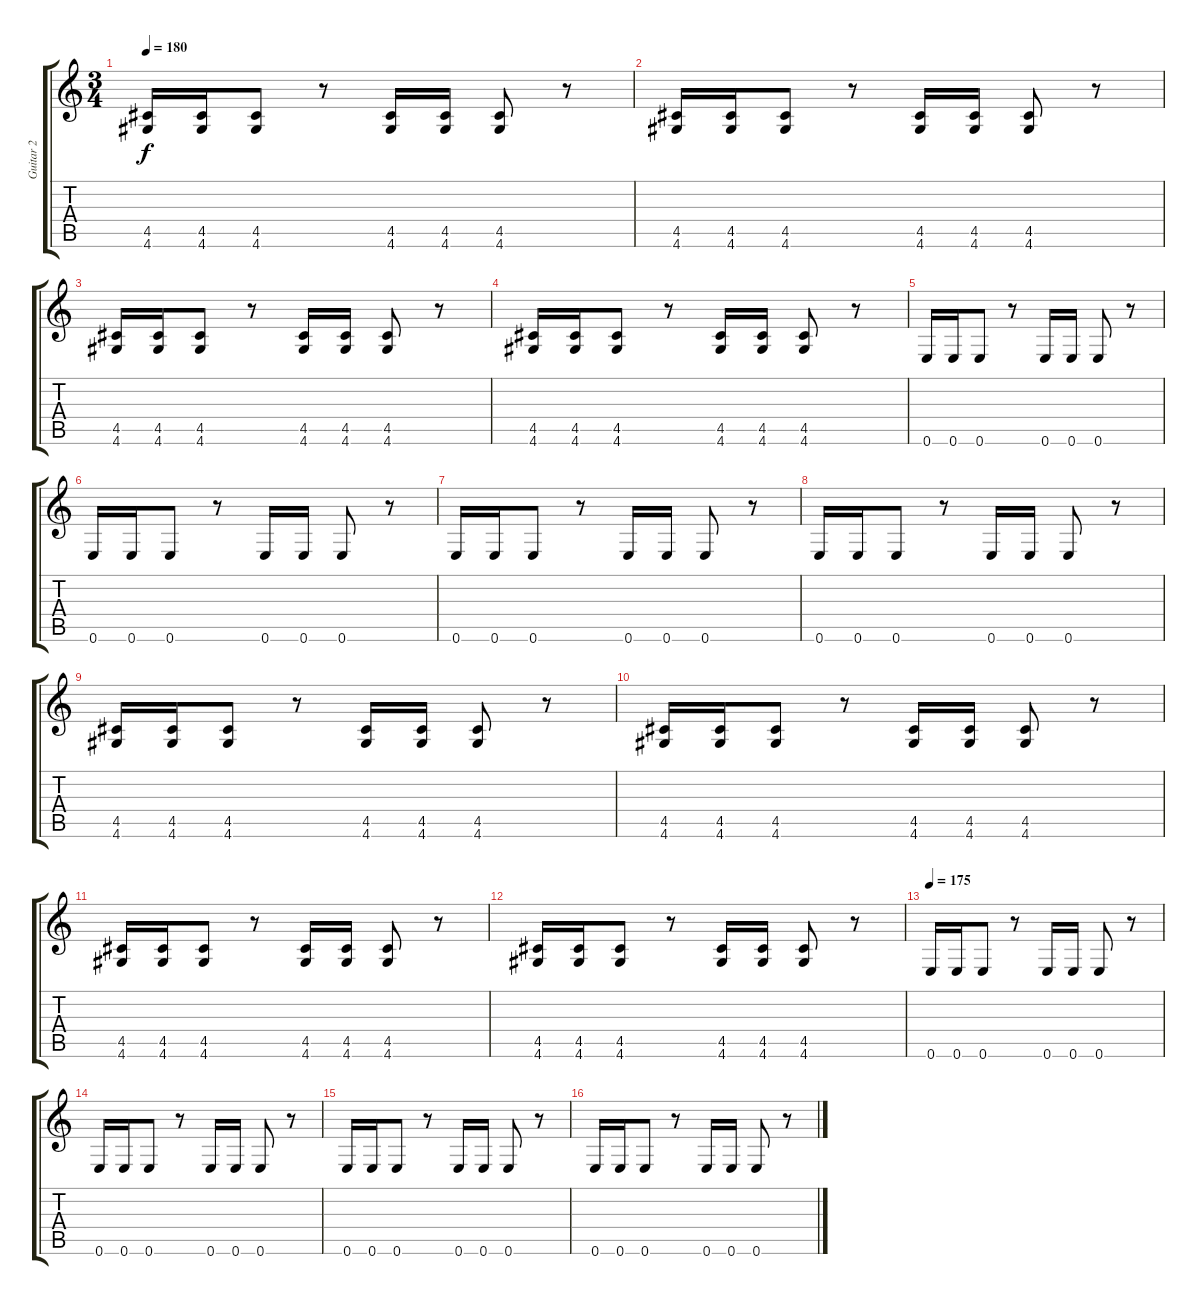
\track ("Guitar 2" "Guitar 2") {instrument distortionguitar}
\staff {score tabs}
\tuning (E4 B3 G3 D3 A2 E2) {hide}
\ts (3 4)
\tempo 180
\clef g2
\ks c
(4.5 4.6).16{dy f} (4.5 4.6).16 (4.5 4.6).8 r.8 (4.5 4.6).16 (4.5 4.6).16 (4.5 4.6).8 r.8 |
(4.5 4.6).16 (4.5 4.6).16 (4.5 4.6).8 r.8 (4.5 4.6).16 (4.5 4.6).16 (4.5 4.6).8 r.8 |
(4.5 4.6).16 (4.5 4.6).16 (4.5 4.6).8 r.8 (4.5 4.6).16 (4.5 4.6).16 (4.5 4.6).8 r.8 |
(4.5 4.6).16 (4.5 4.6).16 (4.5 4.6).8 r.8 (4.5 4.6).16 (4.5 4.6).16 (4.5 4.6).8 r.8 |
0.6.16 0.6.16 0.6.8 r.8 0.6.16 0.6.16 0.6.8 r.8 |
0.6.16 0.6.16 0.6.8 r.8 0.6.16 0.6.16 0.6.8 r.8 |
0.6.16 0.6.16 0.6.8 r.8 0.6.16 0.6.16 0.6.8 r.8 |
0.6.16 0.6.16 0.6.8 r.8 0.6.16 0.6.16 0.6.8 r.8 |
(4.5 4.6).16 (4.5 4.6).16 (4.5 4.6).8 r.8 (4.5 4.6).16 (4.5 4.6).16 (4.5 4.6).8 r.8 |
(4.5 4.6).16 (4.5 4.6).16 (4.5 4.6).8 r.8 (4.5 4.6).16 (4.5 4.6).16 (4.5 4.6).8 r.8 |
(4.5 4.6).16 (4.5 4.6).16 (4.5 4.6).8 r.8 (4.5 4.6).16 (4.5 4.6).16 (4.5 4.6).8 r.8 |
(4.5 4.6).16 (4.5 4.6).16 (4.5 4.6).8 r.8 (4.5 4.6).16 (4.5 4.6).16 (4.5 4.6).8 r.8 |
\tempo 175
0.6.16 0.6.16 0.6.8 r.8 0.6.16 0.6.16 0.6.8 r.8 |
0.6.16 0.6.16 0.6.8 r.8 0.6.16 0.6.16 0.6.8 r.8 |
0.6.16 0.6.16 0.6.8 r.8 0.6.16 0.6.16 0.6.8 r.8 |
0.6.16 0.6.16 0.6.8 r.8 0.6.16 0.6.16 0.6.8 r.8
